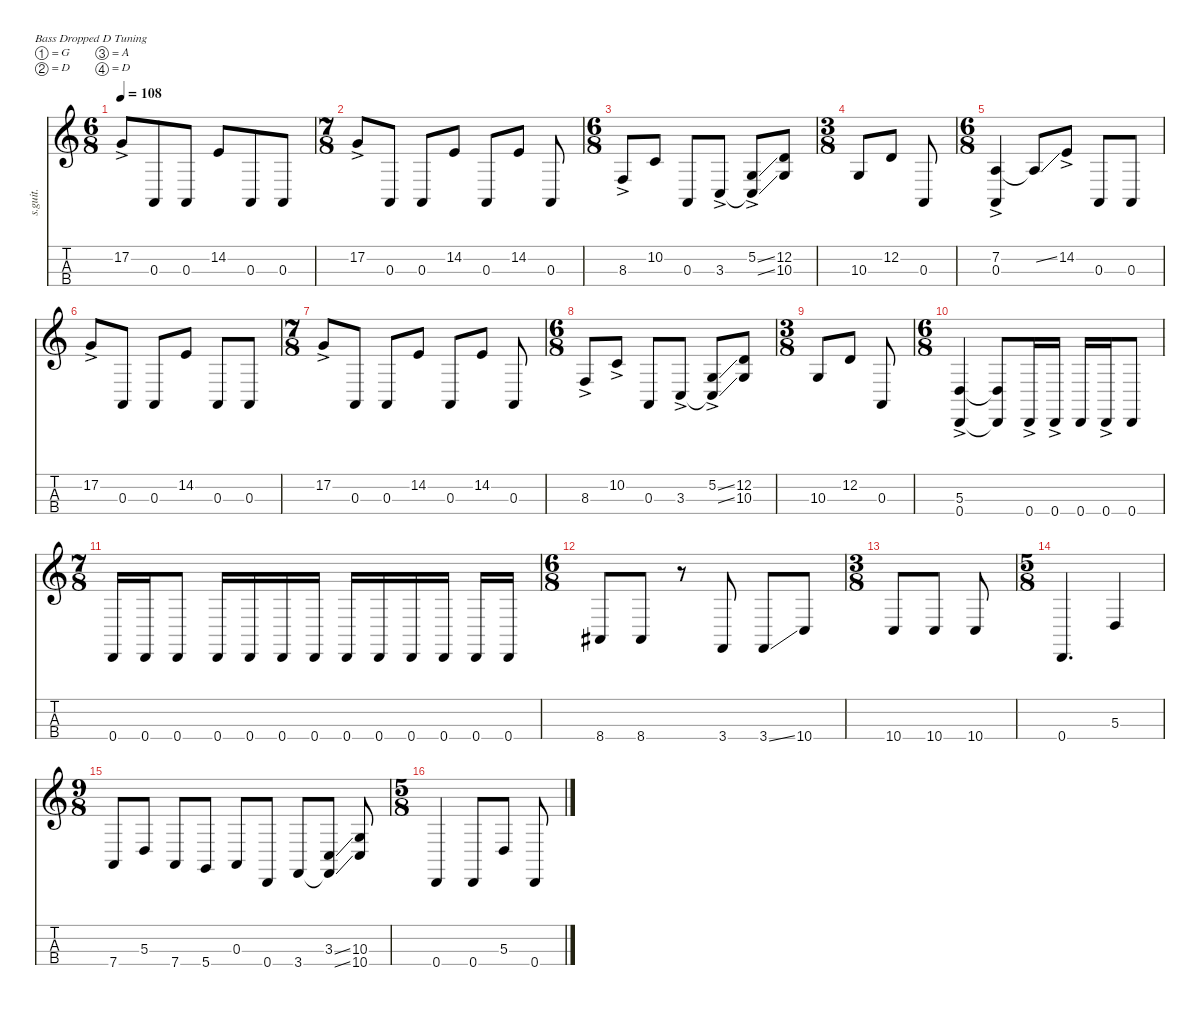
\defaultSystemsLayout 4
\hideDynamics
\bracketExtendMode nobrackets
\track ("Justin Chancellor" "s.guit.") {instrument electricbasspick}
\staff {score tabs}
\tuning (G2 D2 A1 D1)
\ts (6 8)
\tempo 108
\clef g2
\ks c
17.2{ac}.8{lyrics (0 "") lyrics (1 "") lyrics (2 "") lyrics (3 "") lyrics (4 "") dy p} 0.3.8{lyrics (0 "") lyrics (1 "") lyrics (2 "") lyrics (3 "") lyrics (4 "") dy f} 0.3.8{lyrics (0 "") lyrics (1 "") lyrics (2 "") lyrics (3 "") lyrics (4 "")} 14.2.8{lyrics (0 "") lyrics (1 "") lyrics (2 "") lyrics (3 "") lyrics (4 "")} 0.3.8{lyrics (0 "") lyrics (1 "") lyrics (2 "") lyrics (3 "") lyrics (4 "")} 0.3.8{lyrics (0 "") lyrics (1 "") lyrics (2 "") lyrics (3 "") lyrics (4 "")} |
\ts (7 8)
\beaming (8 2 2 2 2)
17.2{ac}.8{lyrics (0 "") lyrics (1 "") lyrics (2 "") lyrics (3 "") lyrics (4 "") dy p} 0.3.8{lyrics (0 "") lyrics (1 "") lyrics (2 "") lyrics (3 "") lyrics (4 "") dy f} 0.3.8{lyrics (0 "") lyrics (1 "") lyrics (2 "") lyrics (3 "") lyrics (4 "")} 14.2.8{lyrics (0 "") lyrics (1 "") lyrics (2 "") lyrics (3 "") lyrics (4 "")} 0.3.8{lyrics (0 "") lyrics (1 "") lyrics (2 "") lyrics (3 "") lyrics (4 "")} 14.2.8{lyrics (0 "") lyrics (1 "") lyrics (2 "") lyrics (3 "") lyrics (4 "") dy pp} 0.3.8{lyrics (0 "") lyrics (1 "") lyrics (2 "") lyrics (3 "") lyrics (4 "") dy f} |
\ts (6 8)
\beaming (8 2 2 2 2)
8.3{ac}.8{lyrics (0 "") lyrics (1 "") lyrics (2 "") lyrics (3 "") lyrics (4 "") dy p} 10.2.8{lyrics (0 "") lyrics (1 "") lyrics (2 "") lyrics (3 "") lyrics (4 "") dy f} 0.3.8{lyrics (0 "") lyrics (1 "") lyrics (2 "") lyrics (3 "") lyrics (4 "")} 3.3{ac}.8{lyrics (0 "") lyrics (1 "") lyrics (2 "") lyrics (3 "") lyrics (4 "") dy p} (5.2{ss ac} 3.3{ss t}).8{lyrics (0 "") lyrics (1 "") lyrics (2 "") lyrics (3 "") lyrics (4 "") dy f} (12.2 10.3).8{lyrics (0 "") lyrics (1 "") lyrics (2 "") lyrics (3 "") lyrics (4 "")} |
\ts (3 8)
\beaming (8 2 2 2 2)
10.3.8{lyrics (0 "") lyrics (1 "") lyrics (2 "") lyrics (3 "") lyrics (4 "")} 12.2.8{lyrics (0 "") lyrics (1 "") lyrics (2 "") lyrics (3 "") lyrics (4 "")} 0.3.8{lyrics (0 "") lyrics (1 "") lyrics (2 "") lyrics (3 "") lyrics (4 "")} |
\ts (6 8)
\beaming (8 2 2 2 2)
(7.2 0.3{ac}).4{lyrics (0 "") lyrics (1 "") lyrics (2 "") lyrics (3 "") lyrics (4 "")} 7.2{ss t}.8{lyrics (0 "") lyrics (1 "") lyrics (2 "") lyrics (3 "") lyrics (4 "")} 14.2{ac}.8{lyrics (0 "") lyrics (1 "") lyrics (2 "") lyrics (3 "") lyrics (4 "") dy p} 0.3.8{lyrics (0 "") lyrics (1 "") lyrics (2 "") lyrics (3 "") lyrics (4 "") dy f} 0.3.8{lyrics (0 "") lyrics (1 "") lyrics (2 "") lyrics (3 "") lyrics (4 "")} |
17.2{ac}.8{lyrics (0 "") lyrics (1 "") lyrics (2 "") lyrics (3 "") lyrics (4 "") dy p} 0.3.8{lyrics (0 "") lyrics (1 "") lyrics (2 "") lyrics (3 "") lyrics (4 "") dy f} 0.3.8{lyrics (0 "") lyrics (1 "") lyrics (2 "") lyrics (3 "") lyrics (4 "")} 14.2.8{lyrics (0 "") lyrics (1 "") lyrics (2 "") lyrics (3 "") lyrics (4 "")} 0.3.8{lyrics (0 "") lyrics (1 "") lyrics (2 "") lyrics (3 "") lyrics (4 "")} 0.3.8{lyrics (0 "") lyrics (1 "") lyrics (2 "") lyrics (3 "") lyrics (4 "")} |
\ts (7 8)
\beaming (8 2 2 2 2)
17.2{ac}.8{lyrics (0 "") lyrics (1 "") lyrics (2 "") lyrics (3 "") lyrics (4 "") dy p} 0.3.8{lyrics (0 "") lyrics (1 "") lyrics (2 "") lyrics (3 "") lyrics (4 "") dy f} 0.3.8{lyrics (0 "") lyrics (1 "") lyrics (2 "") lyrics (3 "") lyrics (4 "")} 14.2.8{lyrics (0 "") lyrics (1 "") lyrics (2 "") lyrics (3 "") lyrics (4 "")} 0.3.8{lyrics (0 "") lyrics (1 "") lyrics (2 "") lyrics (3 "") lyrics (4 "")} 14.2.8{lyrics (0 "") lyrics (1 "") lyrics (2 "") lyrics (3 "") lyrics (4 "") dy pp} 0.3.8{lyrics (0 "") lyrics (1 "") lyrics (2 "") lyrics (3 "") lyrics (4 "") dy f} |
\ts (6 8)
\beaming (8 2 2 2 2)
8.3{ac}.8{lyrics (0 "") lyrics (1 "") lyrics (2 "") lyrics (3 "") lyrics (4 "") dy p} 10.2{ac}.8{lyrics (0 "") lyrics (1 "") lyrics (2 "") lyrics (3 "") lyrics (4 "")} 0.3.8{lyrics (0 "") lyrics (1 "") lyrics (2 "") lyrics (3 "") lyrics (4 "") dy f} 3.3{ac}.8{lyrics (0 "") lyrics (1 "") lyrics (2 "") lyrics (3 "") lyrics (4 "") dy p} (5.2{ss ac} 3.3{ss t}).8{lyrics (0 "") lyrics (1 "") lyrics (2 "") lyrics (3 "") lyrics (4 "") dy f} (12.2 10.3).8{lyrics (0 "") lyrics (1 "") lyrics (2 "") lyrics (3 "") lyrics (4 "")} |
\ts (3 8)
\beaming (8 2 2 2 2)
10.3.8{lyrics (0 "") lyrics (1 "") lyrics (2 "") lyrics (3 "") lyrics (4 "")} 12.2.8{lyrics (0 "") lyrics (1 "") lyrics (2 "") lyrics (3 "") lyrics (4 "")} 0.3.8{lyrics (0 "") lyrics (1 "") lyrics (2 "") lyrics (3 "") lyrics (4 "")} |
\ts (6 8)
\beaming (8 2 2 2 2)
(5.3 0.4{ac}).4{lyrics (0 "") lyrics (1 "") lyrics (2 "") lyrics (3 "") lyrics (4 "")} (5.3{t} 0.4{t}).8{lyrics (0 "") lyrics (1 "") lyrics (2 "") lyrics (3 "") lyrics (4 "")} 0.4{ac}.16{lyrics (0 "") lyrics (1 "") lyrics (2 "") lyrics (3 "") lyrics (4 "") dy p} 0.4{ac}.16{lyrics (0 "") lyrics (1 "") lyrics (2 "") lyrics (3 "") lyrics (4 "")} 0.4.16{lyrics (0 "") lyrics (1 "") lyrics (2 "") lyrics (3 "") lyrics (4 "") dy f} 0.4{ac}.16{lyrics (0 "") lyrics (1 "") lyrics (2 "") lyrics (3 "") lyrics (4 "") dy p} 0.4.8{lyrics (0 "") lyrics (1 "") lyrics (2 "") lyrics (3 "") lyrics (4 "") dy f} |
\ts (7 8)
\beaming (8 2 2 2 2)
0.4.16{lyrics (0 "") lyrics (1 "") lyrics (2 "") lyrics (3 "") lyrics (4 "")} 0.4.16{lyrics (0 "") lyrics (1 "") lyrics (2 "") lyrics (3 "") lyrics (4 "")} 0.4.8{lyrics (0 "") lyrics (1 "") lyrics (2 "") lyrics (3 "") lyrics (4 "")} 0.4.16{lyrics (0 "") lyrics (1 "") lyrics (2 "") lyrics (3 "") lyrics (4 "")} 0.4.16{lyrics (0 "") lyrics (1 "") lyrics (2 "") lyrics (3 "") lyrics (4 "")} 0.4.16{lyrics (0 "") lyrics (1 "") lyrics (2 "") lyrics (3 "") lyrics (4 "")} 0.4.16{lyrics (0 "") lyrics (1 "") lyrics (2 "") lyrics (3 "") lyrics (4 "")} 0.4.16{lyrics (0 "") lyrics (1 "") lyrics (2 "") lyrics (3 "") lyrics (4 "")} 0.4.16{lyrics (0 "") lyrics (1 "") lyrics (2 "") lyrics (3 "") lyrics (4 "")} 0.4.16{lyrics (0 "") lyrics (1 "") lyrics (2 "") lyrics (3 "") lyrics (4 "")} 0.4.16{lyrics (0 "") lyrics (1 "") lyrics (2 "") lyrics (3 "") lyrics (4 "")} 0.4.16{lyrics (0 "") lyrics (1 "") lyrics (2 "") lyrics (3 "") lyrics (4 "")} 0.4.16{lyrics (0 "") lyrics (1 "") lyrics (2 "") lyrics (3 "") lyrics (4 "")} |
\ts (6 8)
\beaming (8 2 2 2 2)
8.4{acc #}.8{lyrics (0 "") lyrics (1 "") lyrics (2 "") lyrics (3 "") lyrics (4 "")} 8.4{acc #}.8{lyrics (0 "") lyrics (1 "") lyrics (2 "") lyrics (3 "") lyrics (4 "")} r.8 3.4.8{lyrics (0 "") lyrics (1 "") lyrics (2 "") lyrics (3 "") lyrics (4 "")} 3.4{ss}.8{lyrics (0 "") lyrics (1 "") lyrics (2 "") lyrics (3 "") lyrics (4 "")} 10.4.8{lyrics (0 "") lyrics (1 "") lyrics (2 "") lyrics (3 "") lyrics (4 "")} |
\ts (3 8)
\beaming (8 2 2 2 2)
10.4.8{lyrics (0 "") lyrics (1 "") lyrics (2 "") lyrics (3 "") lyrics (4 "")} 10.4.8{lyrics (0 "") lyrics (1 "") lyrics (2 "") lyrics (3 "") lyrics (4 "")} 10.4.8{lyrics (0 "") lyrics (1 "") lyrics (2 "") lyrics (3 "") lyrics (4 "")} |
\ts (5 8)
\beaming (8 2 2 2 2)
0.4.4{d lyrics (0 "") lyrics (1 "") lyrics (2 "") lyrics (3 "") lyrics (4 "")} 5.3.4{lyrics (0 "") lyrics (1 "") lyrics (2 "") lyrics (3 "") lyrics (4 "")} |
\ts (9 8)
\beaming (8 2 2 2 2)
7.4.8{lyrics (0 "") lyrics (1 "") lyrics (2 "") lyrics (3 "") lyrics (4 "")} 5.3.8{lyrics (0 "") lyrics (1 "") lyrics (2 "") lyrics (3 "") lyrics (4 "")} 7.4.8{lyrics (0 "") lyrics (1 "") lyrics (2 "") lyrics (3 "") lyrics (4 "")} 5.4.8{lyrics (0 "") lyrics (1 "") lyrics (2 "") lyrics (3 "") lyrics (4 "")} 0.3.8{lyrics (0 "") lyrics (1 "") lyrics (2 "") lyrics (3 "") lyrics (4 "")} 0.4.8{lyrics (0 "") lyrics (1 "") lyrics (2 "") lyrics (3 "") lyrics (4 "")} 3.4.8{lyrics (0 "") lyrics (1 "") lyrics (2 "") lyrics (3 "") lyrics (4 "")} (3.3{ss} 3.4{ss t}).8{lyrics (0 "") lyrics (1 "") lyrics (2 "") lyrics (3 "") lyrics (4 "")} (10.3 10.4).8{lyrics (0 "") lyrics (1 "") lyrics (2 "") lyrics (3 "") lyrics (4 "")} |
\ts (5 8)
\beaming (8 2 2 2 2)
0.4.4{lyrics (0 "") lyrics (1 "") lyrics (2 "") lyrics (3 "") lyrics (4 "")} 0.4.8{lyrics (0 "") lyrics (1 "") lyrics (2 "") lyrics (3 "") lyrics (4 "")} 5.3.8{lyrics (0 "") lyrics (1 "") lyrics (2 "") lyrics (3 "") lyrics (4 "")} 0.4.8{lyrics (0 "") lyrics (1 "") lyrics (2 "") lyrics (3 "") lyrics (4 "")}
